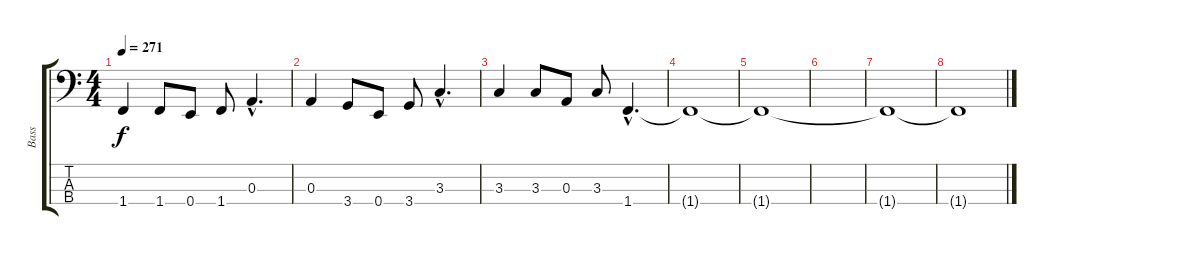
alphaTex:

\track ("Bass" "Bass") {instrument electricbassfinger}
\staff {score tabs}
\tuning (G2 D2 A1 E1) {hide}
\ts (4 4)
\tempo 271
\clef f4
\ks c
1.4.4{dy f} 1.4.8 0.4.8 1.4.8 0.3{hac}.4{d} |
0.3.4 3.4.8 0.4.8 3.4.8 3.3{hac}.4{d} |
3.3.4 3.3.8 0.3.8 3.3.8 1.4{hac}.4{d} |
1.4{t}.1 |
1.4{t}.1 |
|
1.4{t}.1 |
1.4{t}.1
